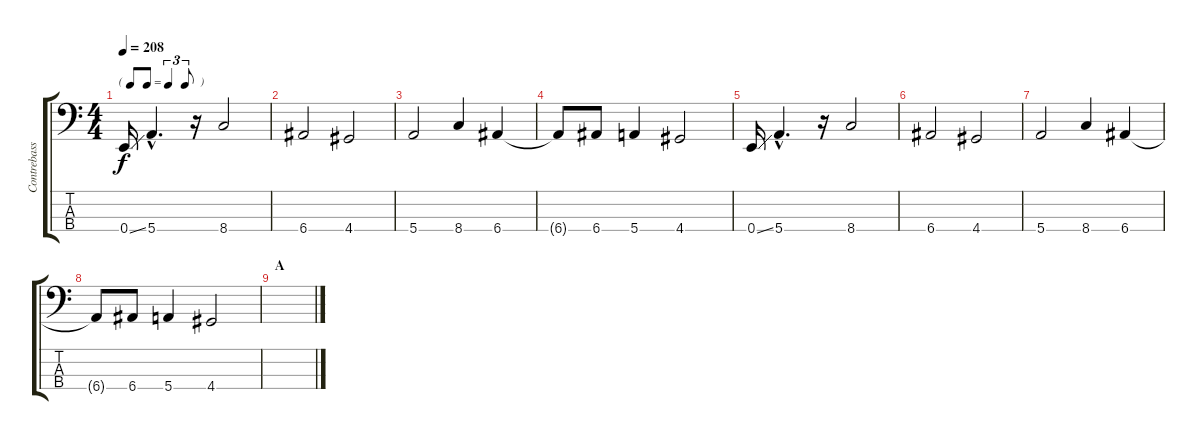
\track ("Contrebasse" "Contrebass") {instrument acousticbass}
\staff {score tabs}
\tuning (G2 D2 A1 E1) {hide}
\ts (4 4)
\tf triplet8th
\tempo 208
\clef f4
\ks c
0.4{ss}.16{dy f instrument acousticbass} 5.4{hac}.4{d} r.16 8.4.2 |
6.4.2 4.4.2 |
5.4.2 8.4.4 6.4.4 |
6.4{t}.8 6.4.8 5.4.4 4.4.2 |
0.4{ss}.16 5.4{hac}.4{d} r.16 8.4.2 |
6.4.2 4.4.2 |
5.4.2 8.4.4 6.4.4 |
6.4{t}.8 6.4.8 5.4.4 4.4.2 |
\section ("" "A")
